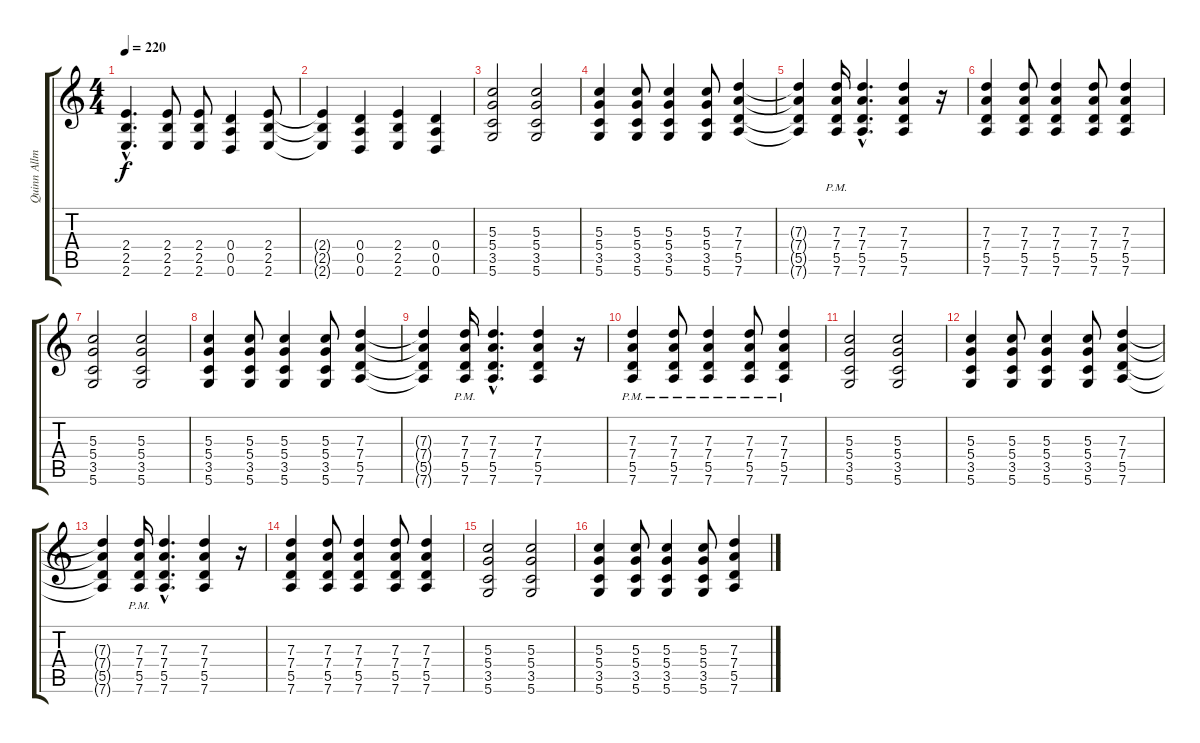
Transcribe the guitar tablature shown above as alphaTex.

\track ("Quinn Allman" "Quinn Allm") {instrument distortionguitar}
\staff {score tabs}
\tuning (E4 B3 G3 D3 A2 D2) {hide}
\ts (4 4)
\tempo 220
\clef g2
\ks c
(2.4{hac} 2.5{hac} 2.6{hac}).4{d dy f} (2.4 2.5 2.6).8 (2.4 2.5 2.6).8 (0.4 0.5 0.6).4 (2.4 2.5 2.6).8 |
(2.4{t} 2.5{t} 2.6{t}).4 (0.4 0.5 0.6).4 (2.4 2.5 2.6).4 (0.4 0.5 0.6).4 |
(5.3 5.4 3.5 5.6).2 (5.3 5.4 3.5 5.6).2 |
(5.3 5.4 3.5 5.6).4 (5.3 5.4 3.5 5.6).8 (5.3 5.4 3.5 5.6).4 (5.3 5.4 3.5 5.6).8 (7.3 7.4 5.5 7.6).4 |
(7.3{t} 7.4{t} 5.5{t} 7.6{t}).4 (7.3{pm} 7.4{pm} 5.5{pm} 7.6{pm}).16 (7.3{hac} 7.4{hac} 5.5{hac} 7.6{hac}).4{d} (7.3 7.4 5.5 7.6).4 r.16 |
(7.3 7.4 5.5 7.6).4 (7.3 7.4 5.5 7.6).8 (7.3 7.4 5.5 7.6).4 (7.3 7.4 5.5 7.6).8 (7.3 7.4 5.5 7.6).4 |
(5.3 5.4 3.5 5.6).2 (5.3 5.4 3.5 5.6).2 |
(5.3 5.4 3.5 5.6).4 (5.3 5.4 3.5 5.6).8 (5.3 5.4 3.5 5.6).4 (5.3 5.4 3.5 5.6).8 (7.3 7.4 5.5 7.6).4 |
(7.3{t} 7.4{t} 5.5{t} 7.6{t}).4 (7.3{pm} 7.4{pm} 5.5{pm} 7.6{pm}).16 (7.3{hac} 7.4{hac} 5.5{hac} 7.6{hac}).4{d} (7.3 7.4 5.5 7.6).4 r.16 |
(7.3{pm} 7.4{pm} 5.5{pm} 7.6{pm}).4 (7.3{pm} 7.4{pm} 5.5{pm} 7.6{pm}).8 (7.3{pm} 7.4{pm} 5.5{pm} 7.6{pm}).4 (7.3{pm} 7.4{pm} 5.5{pm} 7.6{pm}).8 (7.3{pm} 7.4{pm} 5.5{pm} 7.6{pm}).4 |
(5.3 5.4 3.5 5.6).2 (5.3 5.4 3.5 5.6).2 |
(5.3 5.4 3.5 5.6).4 (5.3 5.4 3.5 5.6).8 (5.3 5.4 3.5 5.6).4 (5.3 5.4 3.5 5.6).8 (7.3 7.4 5.5 7.6).4 |
(7.3{t} 7.4{t} 5.5{t} 7.6{t}).4 (7.3{pm} 7.4{pm} 5.5{pm} 7.6{pm}).16 (7.3{hac} 7.4{hac} 5.5{hac} 7.6{hac}).4{d} (7.3 7.4 5.5 7.6).4 r.16 |
(7.3 7.4 5.5 7.6).4 (7.3 7.4 5.5 7.6).8 (7.3 7.4 5.5 7.6).4 (7.3 7.4 5.5 7.6).8 (7.3 7.4 5.5 7.6).4 |
(5.3 5.4 3.5 5.6).2 (5.3 5.4 3.5 5.6).2 |
(5.3 5.4 3.5 5.6).4 (5.3 5.4 3.5 5.6).8 (5.3 5.4 3.5 5.6).4 (5.3 5.4 3.5 5.6).8 (7.3 7.4 5.5 7.6).4
